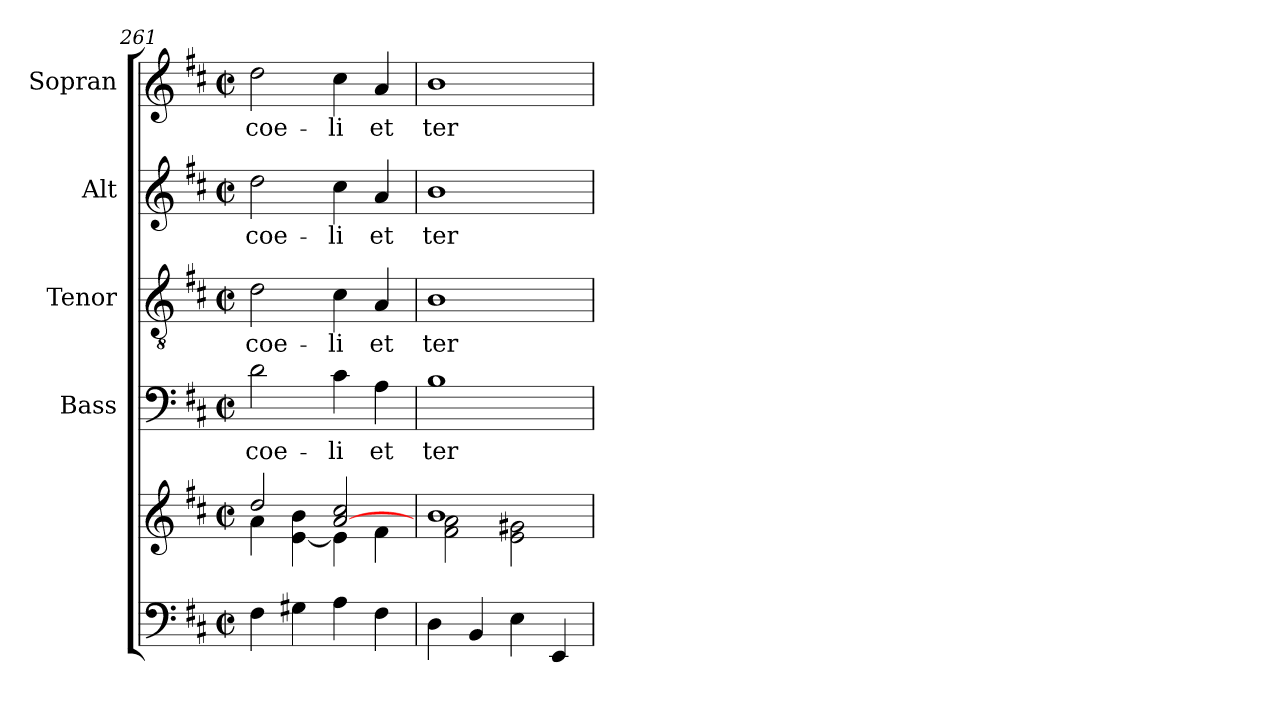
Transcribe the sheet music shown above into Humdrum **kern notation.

**kern	**kern	**kern	**text	**kern	**text	**kern	**text	**kern	**text
*part5	*part5	*part4	*part4	*part3	*part3	*part2	*part2	*part1	*part1
*staff6	*staff5	*staff4	*staff4	*staff3	*staff3	*staff2	*staff2	*staff1	*staff1
*	*	*I"Bass	*	*I"Tenor	*	*I"Alt	*	*I"Sopran	*
*	*	*I'B.	*	*I'T.	*	*I'A.	*	*I'S.	*
*clefF4	*clefG2	*clefF4	*	*clefGv2	*	*clefG2	*	*clefG2	*
*k[f#c#]	*k[f#c#]	*k[f#c#]	*	*k[f#c#]	*	*k[f#c#]	*	*k[f#c#]	*
*D:	*D:	*D:	*	*D:	*	*D:	*	*D:	*
*M2/2	*M2/2	*M2/2	*	*M2/2	*	*M2/2	*	*M2/2	*
*met(c|)	*met(c|)	*met(c|)	*	*met(c|)	*	*met(c|)	*	*met(c|)	*
=261	=261	=261	=261	=261	=261	=261	=261	=261	=261
*	*^	*	*	*	*	*	*	*	*
!	!	!	!	!LO:LY:b	!	!LO:LY:b	!	!LO:LY:b	!	!LO:LY:b
4F#\	2dd/	4a\	2d\	coe-	2d\	coe-	2dd\	coe-	2dd\	coe-
4G#X\	.	[<4e\ 4b\	.	.	.	.	.	.	.	.
!	!	!	!	!LO:LY:b	!	!LO:LY:b	!	!LO:LY:b	!	!LO:LY:b
4A\	[>2a/ 2cc#/	4e\]	4c#\	-li	4c#\	-li	4cc#\	-li	4cc#\	-li
!	!	!	!	!LO:LY:b	!	!LO:LY:b	!	!LO:LY:b	!	!LO:LY:b
4F#\	.	4f#\	4A\	et	4A/	et	4a/	et	4a/	et
!!LO:PB:g=z
=262	=262	=262	=262	=262	=262	=262	=262	=262	=262	=262
!	!	!	!	!LO:LY:b	!	!LO:LY:b	!	!LO:LY:b	!	!LO:LY:b
4D\	1b	2f#\ 2a\	1B	ter-	1B	ter-	1b	ter-	1b	ter-
4BB/	.	.	.	.	.	.	.	.	.	.
4E\	.	2e\ 2g#X\	.	.	.	.	.	.	.	.
4EE/	.	.	.	.	.	.	.	.	.	.
*	*v	*v	*	*	*	*	*	*	*	*
=	=	=	=	=	=	=	=	=	=
*-	*-	*-	*-	*-	*-	*-	*-	*-	*-
